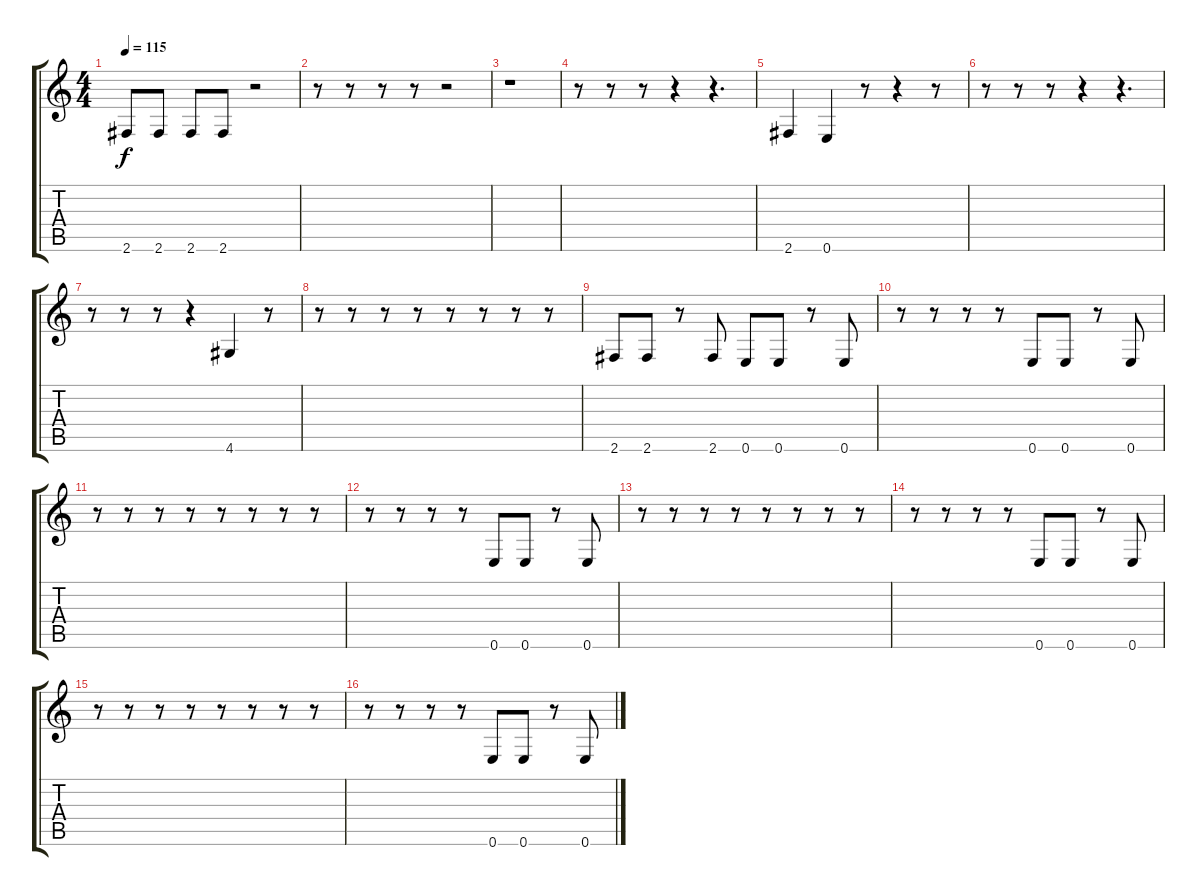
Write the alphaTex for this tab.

\track "" {instrument synthbass1}
\staff {score tabs}
\tuning (E4 B3 G3 D3 A2 E2) {hide}
\ts (4 4)
\tempo 115
\clef g2
\ks c
2.6.8{dy f} 2.6.8 2.6.8 2.6.8 r.2 |
r.8 r.8 r.8 r.8 r.2 |
r.1 |
r.8 r.8 r.8 r.4 r.4{d} |
2.6.4 0.6.4 r.8 r.4 r.8 |
r.8 r.8 r.8 r.4 r.4{d} |
r.8 r.8 r.8 r.4 4.6.4 r.8 |
r.8 r.8 r.8 r.8 r.8 r.8 r.8 r.8 |
2.6.8 2.6.8 r.8 2.6.8 0.6.8 0.6.8 r.8 0.6.8 |
r.8 r.8 r.8 r.8 0.6.8 0.6.8 r.8 0.6.8 |
r.8 r.8 r.8 r.8 r.8 r.8 r.8 r.8 |
r.8 r.8 r.8 r.8 0.6.8 0.6.8 r.8 0.6.8 |
r.8 r.8 r.8 r.8 r.8 r.8 r.8 r.8 |
r.8 r.8 r.8 r.8 0.6.8 0.6.8 r.8 0.6.8 |
r.8 r.8 r.8 r.8 r.8 r.8 r.8 r.8 |
r.8 r.8 r.8 r.8 0.6.8 0.6.8 r.8 0.6.8
